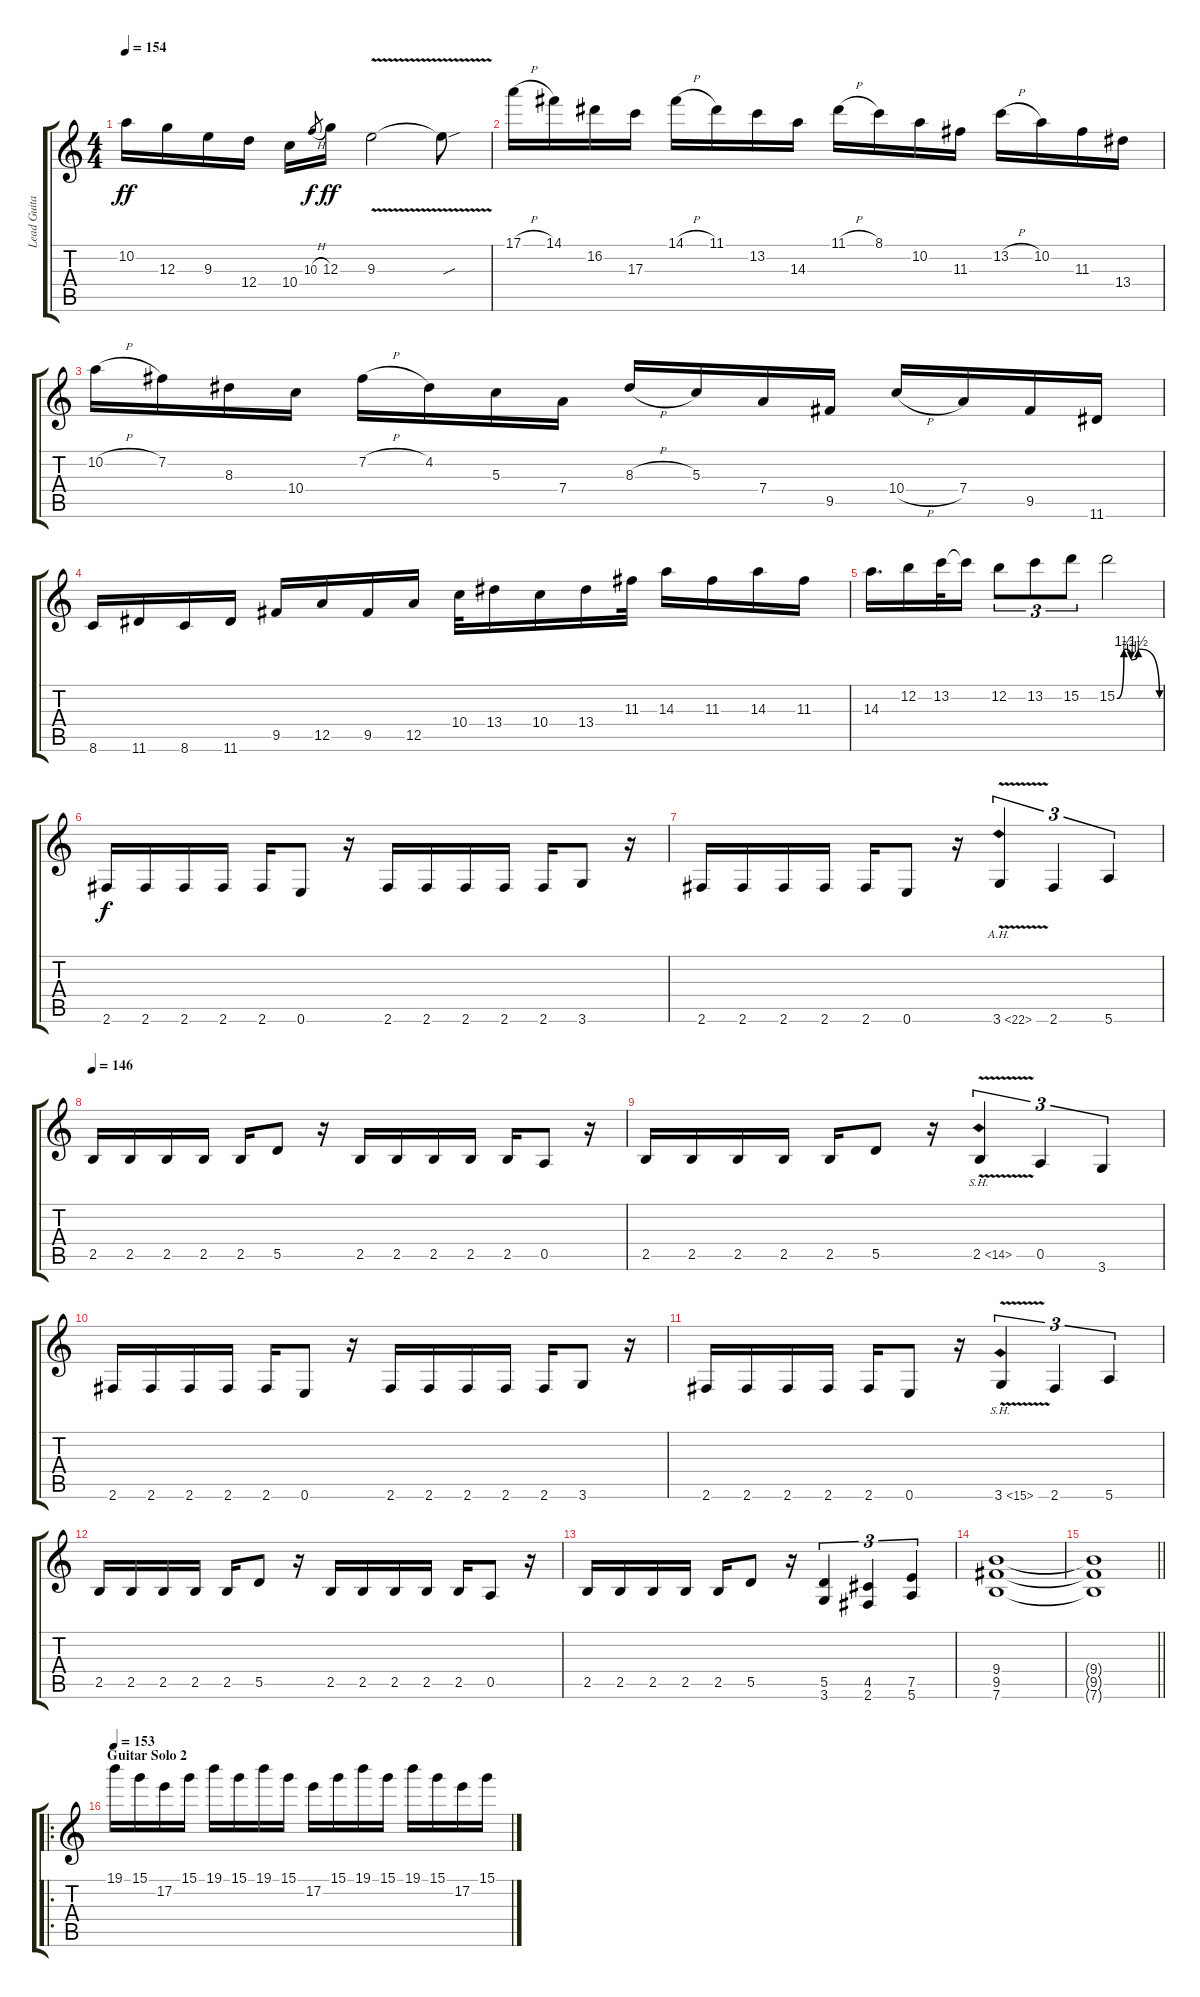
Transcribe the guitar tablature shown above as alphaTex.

\track ("" "Lead Guita") {instrument distortionguitar}
\staff {score tabs}
\tuning (E4 B3 G3 D3 A2 E2) {hide}
\ts (4 4)
\tempo 154
\clef g2
\ks c
10.2.16{dy ff} 12.3.16 9.3.16 12.4.16 10.4.16 10.3{h}.8{gr dy f} 12.3.16{dy ff} 9.3{v}.2 9.3{sou t}.8 |
17.1{h}.16 14.1.16 16.2.16 17.3.16 14.1{h}.16 11.1.16 13.2.16 14.3.16 11.1{h}.16 8.1.16 10.2.16 11.3.16 13.2{h}.16 10.2.16 11.3.16 13.4.16 |
10.2{h}.16 7.2.16 8.3.16 10.4.16 7.2{h}.16 4.2.16 5.3.16 7.4.16 8.3{h}.16 5.3.16 7.4.16 9.5.16 10.4{h}.16 7.4.16 9.5.16 11.6.16 |
8.6.16 11.6.16 8.6.16 11.6.16 9.5.16 12.5.16 9.5.16 12.5.16 10.4.32 13.4.16 10.4.16 13.4.16 11.3.32 14.3.16 11.3.16 14.3.16 11.3.16 |
14.3.16{d} 12.2.16 13.2.32 13.2{t}.16 12.2.8{tu (3 2)} 13.2.8{tu (3 2)} 15.2.8{tu (3 2)} 15.2{be (custom 0 0 10 6 20 4 30 6 60 0)}.2 |
2.6.16{dy f} 2.6.16 2.6.16 2.6.16 2.6.16 0.6.8 r.16 2.6.16 2.6.16 2.6.16 2.6.16 2.6.16 3.6.8 r.16 |
2.6.16 2.6.16 2.6.16 2.6.16 2.6.16 0.6.8 r.16 3.6{ah 19 v}.4{tu (3 2)} 2.6.4{tu (3 2)} 5.6.4{tu (3 2)} |
\tempo 146
2.5.16 2.5.16 2.5.16 2.5.16 2.5.16 5.5.8 r.16 2.5.16 2.5.16 2.5.16 2.5.16 2.5.16 0.5.8 r.16 |
2.5.16 2.5.16 2.5.16 2.5.16 2.5.16 5.5.8 r.16 2.5{sh 12 v}.4{tu (3 2)} 0.5.4{tu (3 2)} 3.6.4{tu (3 2)} |
2.6.16 2.6.16 2.6.16 2.6.16 2.6.16 0.6.8 r.16 2.6.16 2.6.16 2.6.16 2.6.16 2.6.16 3.6.8 r.16 |
2.6.16 2.6.16 2.6.16 2.6.16 2.6.16 0.6.8 r.16 3.6{sh 12 v}.4{tu (3 2)} 2.6.4{tu (3 2)} 5.6.4{tu (3 2)} |
2.5.16 2.5.16 2.5.16 2.5.16 2.5.16 5.5.8 r.16 2.5.16 2.5.16 2.5.16 2.5.16 2.5.16 0.5.8 r.16 |
2.5.16 2.5.16 2.5.16 2.5.16 2.5.16 5.5.8 r.16 (5.5 3.6).4{tu (3 2)} (4.5 2.6).4{tu (3 2)} (7.5 5.6).4{tu (3 2)} |
(9.4 9.5 7.6).1 |
\barLineRight lightlight
(9.4{t} 9.5{t} 7.6{t}).1 |
\ro
\section ("" "Guitar Solo 2")
\tempo 153
19.1.16{volume 14 balance 8} 15.1.16 17.2.16 15.1.16 19.1.16 15.1.16 19.1.16 15.1.16 17.2.16 15.1.16 19.1.16 15.1.16 19.1.16 15.1.16 17.2.16 15.1.16
